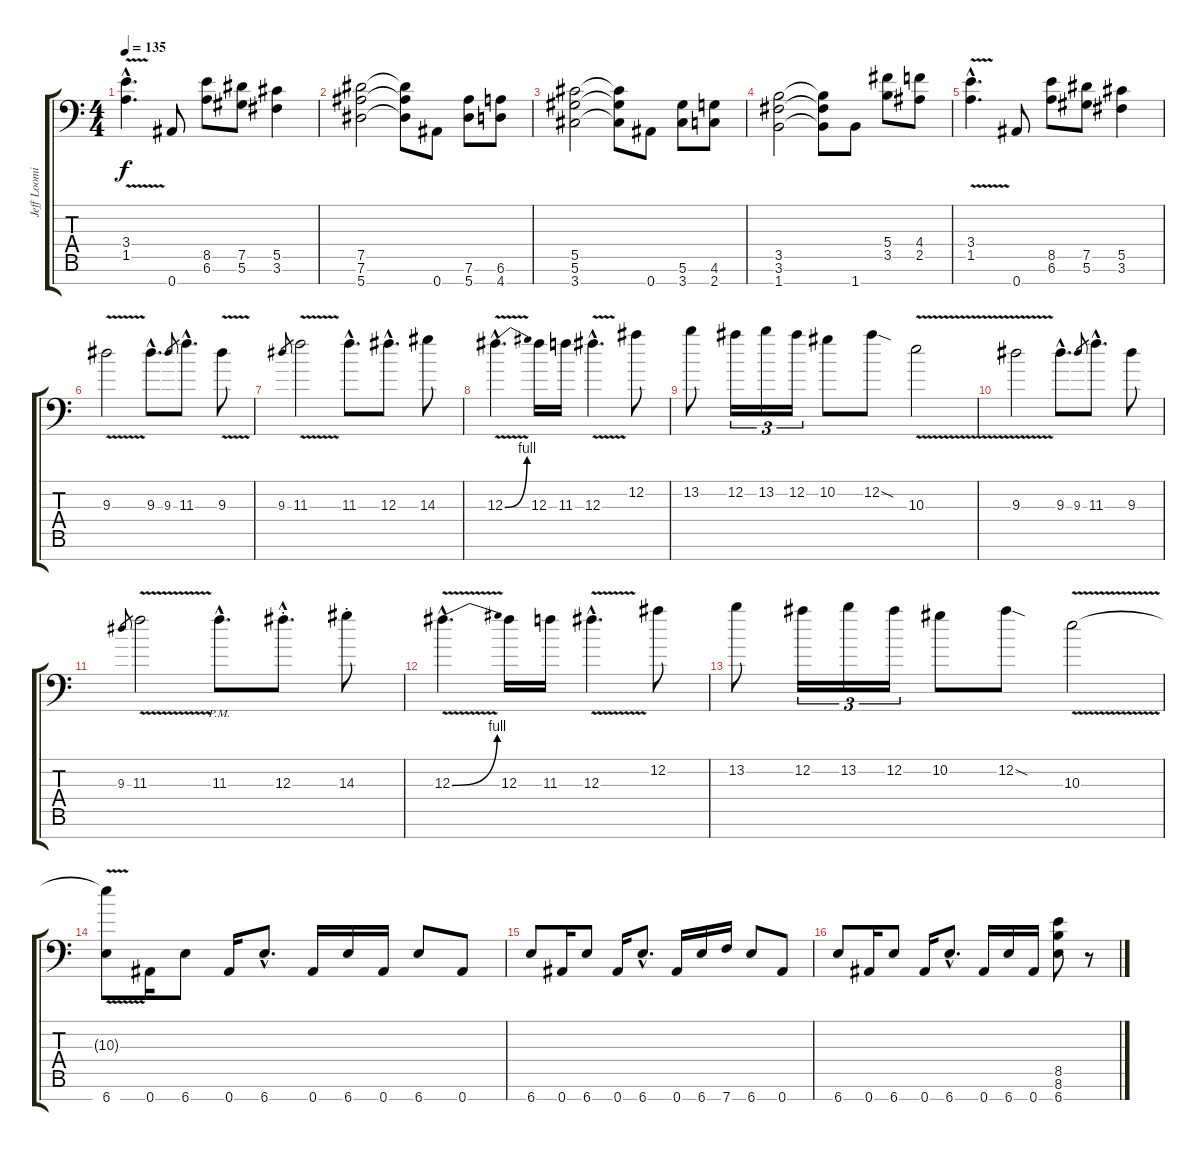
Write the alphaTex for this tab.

\track ("Jeff Loomis Lead" "Jeff Loomi") {instrument distortionguitar}
\staff {score tabs}
\tuning (Eb4 Bb3 Gb3 Db3 Ab2 Eb2 Bb1) {hide}
\ts (4 4)
\tempo 135
\clef f4
\ks c
(3.4{v hac} 1.5{v hac}).4{d dy f} 0.7.8 (8.5 6.6).8 (7.5 5.6).8 (5.5 3.6).4 |
(7.5 7.6 5.7).2 (7.5{t} 7.6{t} 5.7{t}).8 0.7.8 (7.6 5.7).8 (6.6 4.7).8 |
(5.5 5.6 3.7).2 (5.5{t} 5.6{t} 3.7{t}).8 0.7.8 (5.6 3.7).8 (4.6 2.7).8 |
(3.5 3.6 1.7).2 (3.5{t} 3.6{t} 1.7{t}).8 1.7.8 (5.4 3.5).8 (4.4 2.5).8 |
(3.4{v hac} 1.5{v hac}).4{d} 0.7.8 (8.5 6.6).8 (7.5 5.6).8 (5.5 3.6).4 |
9.3{v}.2 9.3{hac}.8{d} 9.3.8{gr} 11.3{hac}.8{d} 9.3{v}.8 |
9.3.8{gr} 11.3{v}.2 11.3{hac}.8{d} 12.3{hac}.8{d} 14.3.8 |
12.3{be (bend 0 0 60 4) v hac}.4{d} 12.3.16 11.3.16 12.3{v hac}.4{d} 12.2.8 |
13.2.8 12.2.16{tu (3 2)} 13.2.16{tu (3 2)} 12.2.16{tu (3 2)} 10.2.8 12.2{sod}.8 10.3{v}.2 |
9.3{v}.2 9.3{hac}.8{d} 9.3.8{gr} 11.3{hac}.8{d} 9.3.8 |
9.3.8{gr} 11.3{v}.2 11.3{hac pm}.8{d} 12.3{hac st}.8{d} 14.3{st}.8 |
12.3{be (bend 0 0 60 4) v hac}.4{d} 12.3.16 11.3.16 12.3{v hac}.4{d} 12.2.8 |
13.2.8 12.2.16{tu (3 2)} 13.2.16{tu (3 2)} 12.2.16{tu (3 2)} 10.2.8 12.2{sod}.8 10.3{v}.2 |
(10.3{t} 6.7).8 0.7.16 6.7.8 0.7.16 6.7{hac}.8{d} 0.7.16 6.7.16 0.7.16 6.7.8 0.7.8 |
6.7.8 0.7.16 6.7.8 0.7.16 6.7{hac}.8{d} 0.7.16 6.7.16 7.7.16 6.7.8 0.7.8 |
6.7.8 0.7.16 6.7.8 0.7.16 6.7{hac}.8{d} 0.7.16 6.7.16 0.7.16 (8.5 8.6 6.7).8 r.8
